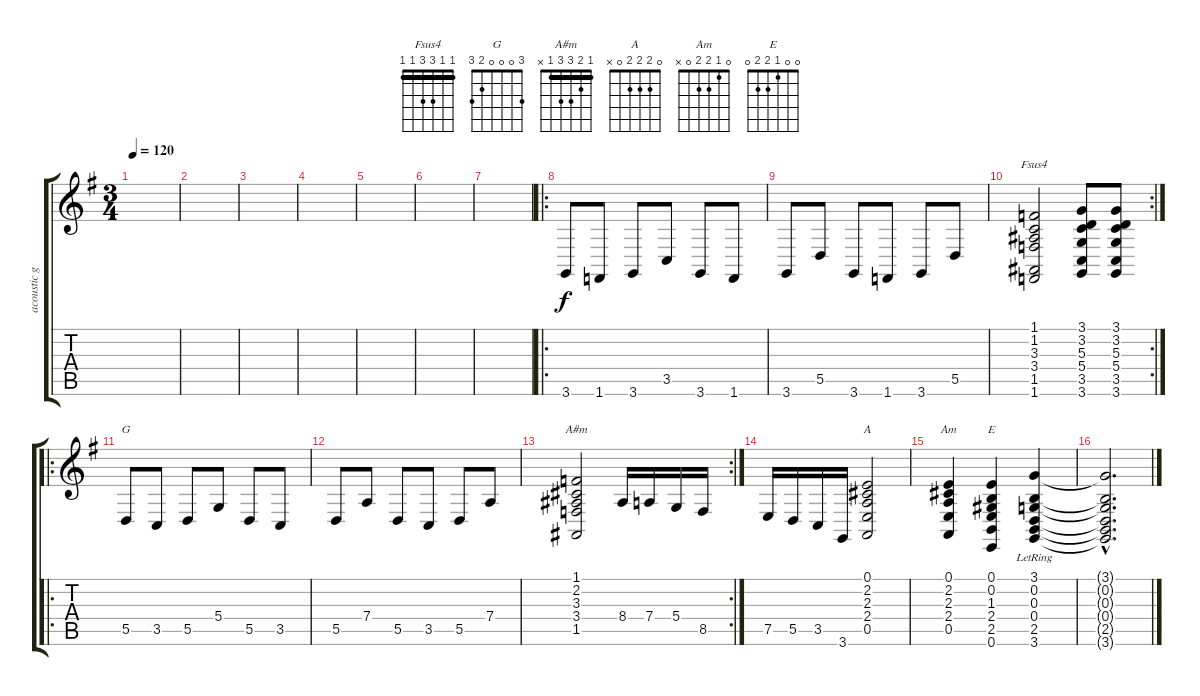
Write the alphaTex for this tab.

\track ("acoustic grand piano" "acoustic g") {instrument acousticgrandpiano}
\staff {score tabs}
\tuning (E4 B3 G3 D3 A2 E2) {hide}
\chord ("Fsus4" 1 1 3 3 1 1) {barre 1}
\chord ("G" 3 0 0 0 2 3)
\chord ("A#m" 1 2 3 3 1 x) {barre 1}
\chord ("A" 0 2 2 2 0 x)
\chord ("Am" 0 1 2 2 0 x)
\chord ("E" 0 0 1 2 2 0)
\ts (3 4)
\tempo 120
\clef g2
\ks eminor
|
|
|
|
|
|
|
\ro
3.6.8 1.6.8 3.6.8 3.5.8 3.6.8 1.6.8 |
3.6.8 5.5.8 3.6.8 1.6.8 3.6.8 5.5.8 |
\rc 2
(1.1 1.2 3.3 3.4 1.5 1.6).2{ch "Fsus4"} (3.1 3.2 5.3 5.4 3.5 3.6).8 (3.1 3.2 5.3 5.4 3.5 3.6).8 |
\ro
5.5.8{ch "G"} 3.5.8 5.5.8 5.4.8 5.5.8 3.5.8 |
5.5.8 7.4.8 5.5.8 3.5.8 5.5.8 7.4.8 |
\rc 2
(1.1 2.2 3.3 3.4 1.5).2{ch "A#m"} 8.4.16 7.4.16 5.4.16 8.5.16 |
7.5.16 5.5.16 3.5.16 3.6.16 (0.1 2.2 2.3 2.4 0.5).2{ch "A"} |
(0.1 2.2 2.3 2.4 0.5).4{ch "Am"} (0.1 0.2 1.3 2.4 2.5 0.6).4{ch "E"} (3.1 0.2 0.3 0.4 2.5 3.6{lr}).4 |
(3.1{hac t} 0.2{hac t} 0.3{hac t} 0.4{hac t} 2.5{hac t} 3.6{hac t}).2{d}
